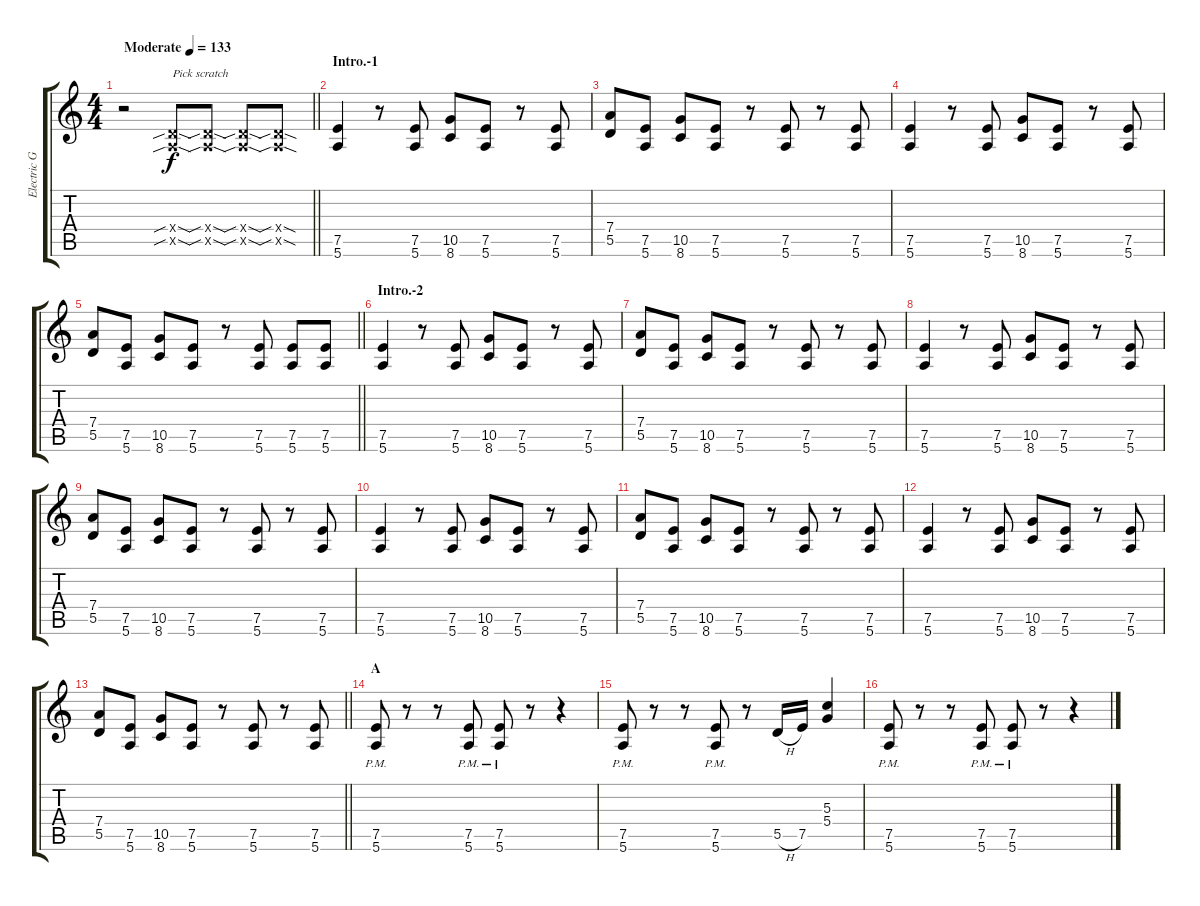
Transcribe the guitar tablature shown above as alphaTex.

\track ("Electric Guitar II" "Electric G") {instrument overdrivenguitar}
\staff {score tabs}
\tuning (E4 B3 G3 D3 A2 E2) {hide}
\ts (4 4)
\tempo (133 "Moderate")
\clef g2
\barLineRight lightlight
\ks c
r.2{dy f instrument overdrivenguitar} (0.4{sib sod x} 0.5{sib sod x}).8{txt "Pick scratch"} (0.4{sib sod x} 0.5{sib sod x}).8 (0.4{sib sod x} 0.5{sib sod x}).8 (0.4{sib sod x} 0.5{sib sod x}).8 |
\section ("" "Intro.-1")
(7.5 5.6).4 r.8 (7.5 5.6).8 (10.5 8.6).8 (7.5 5.6).8 r.8 (7.5 5.6).8 |
(7.4 5.5).8 (7.5 5.6).8 (10.5 8.6).8 (7.5 5.6).8 r.8 (7.5 5.6).8 r.8 (7.5 5.6).8 |
(7.5 5.6).4 r.8 (7.5 5.6).8 (10.5 8.6).8 (7.5 5.6).8 r.8 (7.5 5.6).8 |
\barLineRight lightlight
(7.4 5.5).8 (7.5 5.6).8 (10.5 8.6).8 (7.5 5.6).8 r.8 (7.5 5.6).8 (7.5 5.6).8 (7.5 5.6).8 |
\section ("" "Intro.-2")
(7.5 5.6).4 r.8 (7.5 5.6).8 (10.5 8.6).8 (7.5 5.6).8 r.8 (7.5 5.6).8 |
(7.4 5.5).8 (7.5 5.6).8 (10.5 8.6).8 (7.5 5.6).8 r.8 (7.5 5.6).8 r.8 (7.5 5.6).8 |
(7.5 5.6).4 r.8 (7.5 5.6).8 (10.5 8.6).8 (7.5 5.6).8 r.8 (7.5 5.6).8 |
(7.4 5.5).8 (7.5 5.6).8 (10.5 8.6).8 (7.5 5.6).8 r.8 (7.5 5.6).8 r.8 (7.5 5.6).8 |
(7.5 5.6).4 r.8 (7.5 5.6).8 (10.5 8.6).8 (7.5 5.6).8 r.8 (7.5 5.6).8 |
(7.4 5.5).8 (7.5 5.6).8 (10.5 8.6).8 (7.5 5.6).8 r.8 (7.5 5.6).8 r.8 (7.5 5.6).8 |
(7.5 5.6).4 r.8 (7.5 5.6).8 (10.5 8.6).8 (7.5 5.6).8 r.8 (7.5 5.6).8 |
\barLineRight lightlight
(7.4 5.5).8 (7.5 5.6).8 (10.5 8.6).8 (7.5 5.6).8 r.8 (7.5 5.6).8 r.8 (7.5 5.6).8 |
\section ("" "A")
(7.5{pm} 5.6{pm}).8 r.8 r.8 (7.5{pm} 5.6{pm}).8 (7.5{pm} 5.6{pm}).8 r.8 r.4 |
(7.5{pm} 5.6{pm}).8 r.8 r.8 (7.5{pm} 5.6{pm}).8 r.8 5.5{h}.16 7.5.16 (5.3 5.4).4 |
(7.5{pm} 5.6{pm}).8 r.8 r.8 (7.5{pm} 5.6{pm}).8 (7.5{pm} 5.6{pm}).8 r.8 r.4
